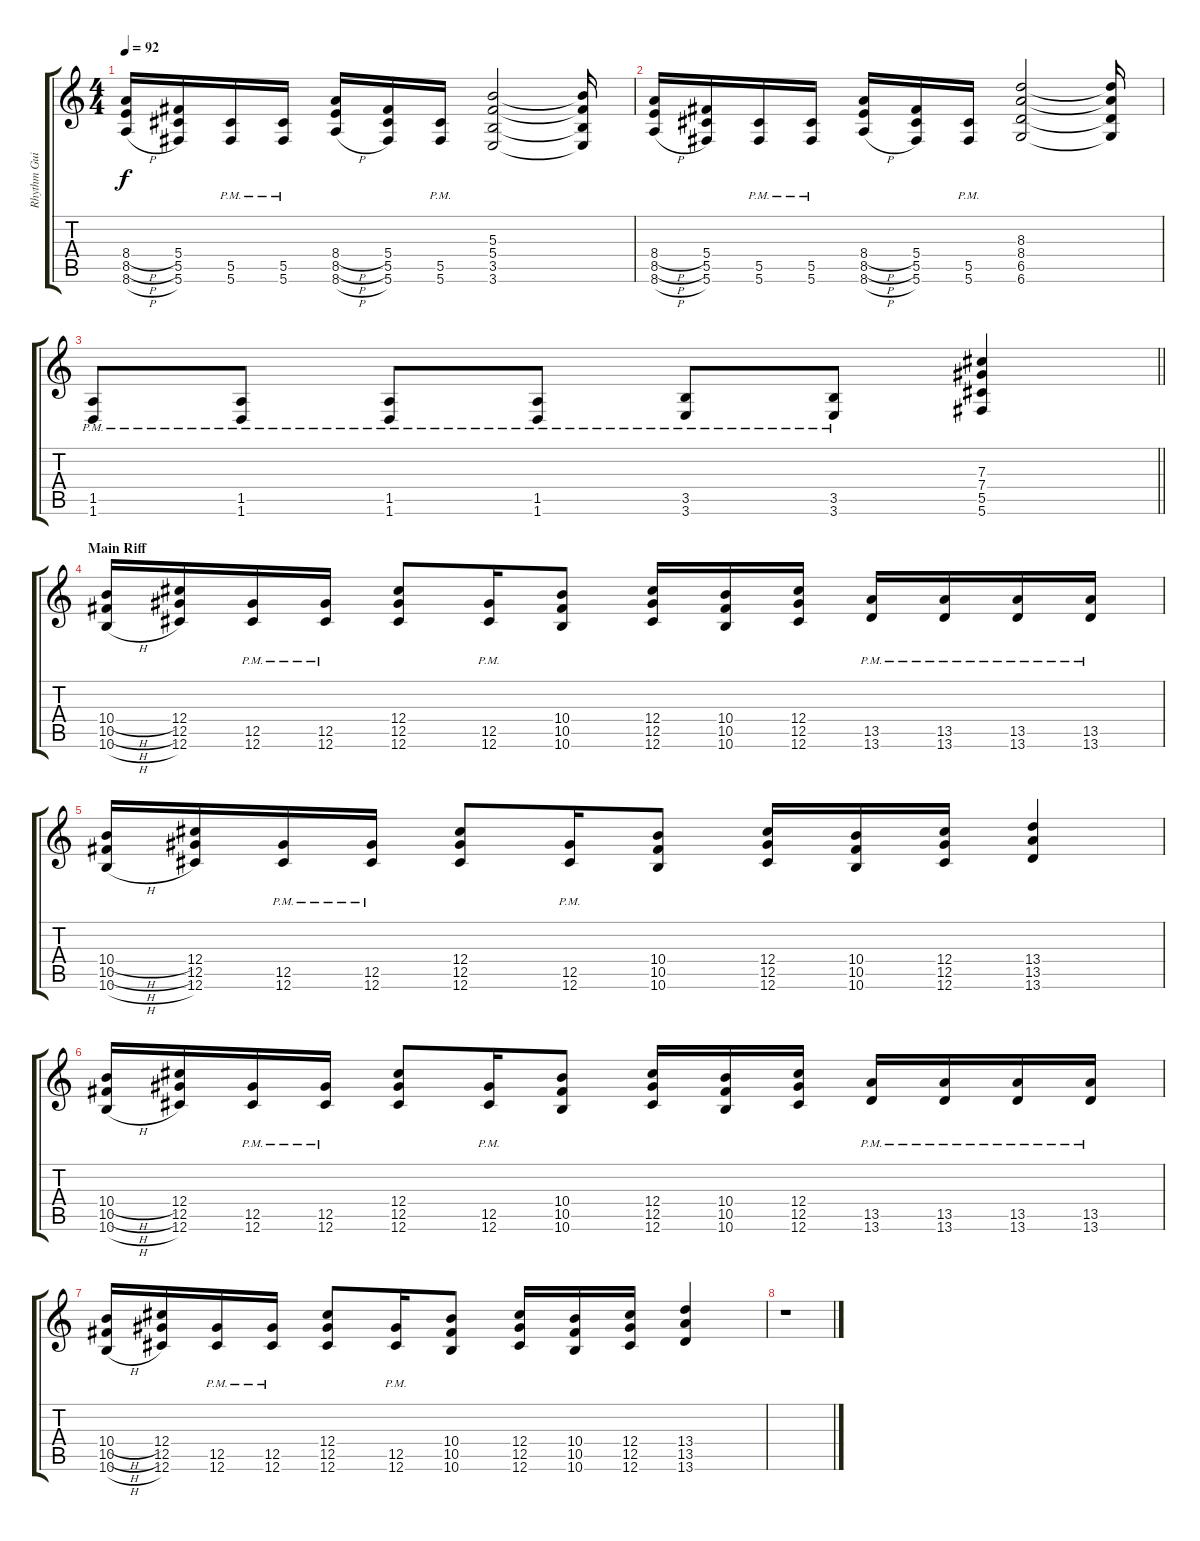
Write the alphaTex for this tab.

\track ("Rhythm Guitar" "Rhythm Gui") {instrument distortionguitar}
\staff {score tabs}
\tuning (Eb4 Bb3 Gb3 Db3 Ab2 Db2) {hide}
\ts (4 4)
\tempo 92
\clef g2
\ks c
(8.4{h} 8.5{h} 8.6{h}).16{dy f} (5.4 5.5 5.6).16 (5.5{pm} 5.6{pm}).16 (5.5{pm} 5.6{pm}).16 (8.4{h} 8.5{h} 8.6{h}).16 (5.4 5.5 5.6).16 (5.5{pm} 5.6{pm}).16 (5.3 5.4 3.5 3.6).2 (5.3{t} 5.4{t} 3.5{t} 3.6{t}).16 |
(8.4{h} 8.5{h} 8.6{h}).16 (5.4 5.5 5.6).16 (5.5{pm} 5.6{pm}).16 (5.5{pm} 5.6{pm}).16 (8.4{h} 8.5{h} 8.6{h}).16 (5.4 5.5 5.6).16 (5.5{pm} 5.6{pm}).16 (8.3 8.4 6.5 6.6).2 (8.3{t} 8.4{t} 6.5{t} 6.6{t}).16 |
\barLineRight lightlight
(1.5{pm} 1.6{pm}).8 (1.5{pm} 1.6{pm}).8 (1.5{pm} 1.6{pm}).8 (1.5{pm} 1.6{pm}).8 (3.5{pm} 3.6{pm}).8 (3.5{pm} 3.6{pm}).8 (7.3 7.4 5.5 5.6).4 |
\section ("" "Main Riff")
(10.4{h} 10.5{h} 10.6{h}).16 (12.4 12.5 12.6).16 (12.5{pm} 12.6{pm}).16 (12.5{pm} 12.6{pm}).16 (12.4 12.5 12.6).8 (12.5{pm} 12.6{pm}).16 (10.4 10.5 10.6).8 (12.4 12.5 12.6).16 (10.4 10.5 10.6).16 (12.4 12.5 12.6).16 (13.5{pm} 13.6{pm}).16 (13.5{pm} 13.6{pm}).16 (13.5{pm} 13.6{pm}).16 (13.5{pm} 13.6{pm}).16 |
(10.4{h} 10.5{h} 10.6{h}).16 (12.4 12.5 12.6).16 (12.5{pm} 12.6{pm}).16 (12.5{pm} 12.6{pm}).16 (12.4 12.5 12.6).8 (12.5{pm} 12.6{pm}).16 (10.4 10.5 10.6).8 (12.4 12.5 12.6).16 (10.4 10.5 10.6).16 (12.4 12.5 12.6).16 (13.4 13.5 13.6).4 |
(10.4{h} 10.5{h} 10.6{h}).16 (12.4 12.5 12.6).16 (12.5{pm} 12.6{pm}).16 (12.5{pm} 12.6{pm}).16 (12.4 12.5 12.6).8 (12.5{pm} 12.6{pm}).16 (10.4 10.5 10.6).8 (12.4 12.5 12.6).16 (10.4 10.5 10.6).16 (12.4 12.5 12.6).16 (13.5{pm} 13.6{pm}).16 (13.5{pm} 13.6{pm}).16 (13.5{pm} 13.6{pm}).16 (13.5{pm} 13.6{pm}).16 |
(10.4{h} 10.5{h} 10.6{h}).16 (12.4 12.5 12.6).16 (12.5{pm} 12.6{pm}).16 (12.5{pm} 12.6{pm}).16 (12.4 12.5 12.6).8 (12.5{pm} 12.6{pm}).16 (10.4 10.5 10.6).8 (12.4 12.5 12.6).16 (10.4 10.5 10.6).16 (12.4 12.5 12.6).16 (13.4 13.5 13.6).4 |
r.1
